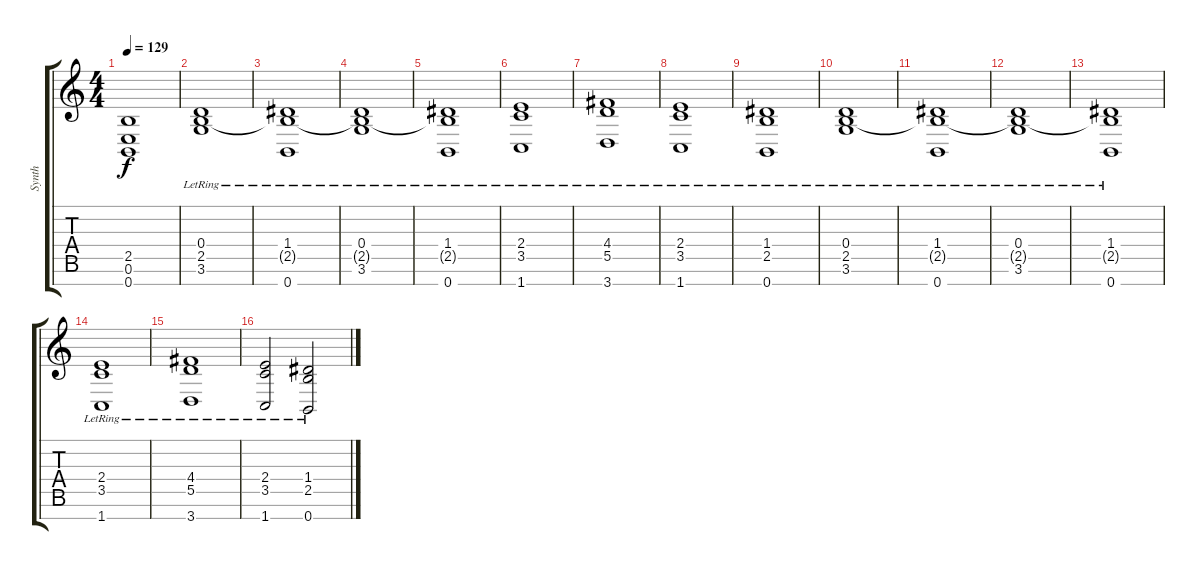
\track ("Synth" "Synth") {instrument stringensemble2}
\staff {score tabs}
\tuning (E5 B4 G4 D4 A3 E3 B2) {hide}
\ts (4 4)
\tempo 129
\clef g2
\ks c
(2.5{t} 0.6{t} 0.7{t}).1{dy f} |
(0.4{lr} 2.5{lr} 3.6{lr}).1 |
(1.4{lr} 2.5{t} 0.7{lr}).1 |
(0.4{lr} 2.5{t} 3.6{lr}).1 |
(1.4{lr} 2.5{t} 0.7{lr}).1 |
(2.4{lr} 3.5{lr} 1.7{lr}).1 |
(4.4{lr} 5.5{lr} 3.7{lr}).1 |
(2.4{lr} 3.5{lr} 1.7{lr}).1 |
(1.4{lr} 2.5{lr} 0.7{lr}).1 |
(0.4{lr} 2.5{lr} 3.6{lr}).1 |
(1.4{lr} 2.5{t} 0.7{lr}).1 |
(0.4{lr} 2.5{t} 3.6{lr}).1 |
(1.4{lr} 2.5{t} 0.7{lr}).1 |
(2.4{lr} 3.5{lr} 1.7{lr}).1 |
(4.4{lr} 5.5{lr} 3.7{lr}).1 |
(2.4{lr} 3.5{lr} 1.7{lr}).2 (1.4{lr} 2.5{lr} 0.7{lr}).2
